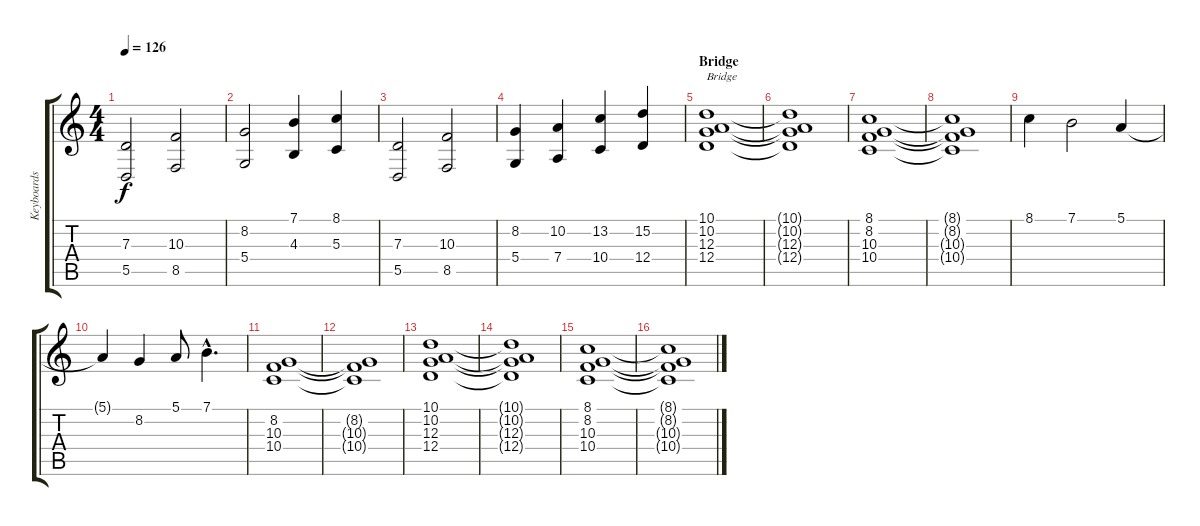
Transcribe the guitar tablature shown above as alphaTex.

\track ("Keyboards" "Keyboards") {instrument synthstrings1}
\staff {score tabs}
\tuning (E4 B3 G3 D3 A2 E2) {hide}
\ts (4 4)
\tempo 126
\clef g2
\ks c
(7.3 5.5).2{dy f} (10.3 8.5).2 |
(8.2 5.4).2 (7.1 4.3).4 (8.1 5.3).4 |
(7.3 5.5).2 (10.3 8.5).2 |
(8.2 5.4).4 (10.2 7.4).4 (13.2 10.4).4 (15.2 12.4).4 |
\section ("" "Bridge")
(10.1 10.2 12.3 12.4).1{txt "Bridge"} |
(10.1{t} 10.2{t} 12.3{t} 12.4{t}).1 |
(8.1 8.2 10.3 10.4).1 |
(8.1{t} 8.2{t} 10.3{t} 10.4{t}).1 |
8.1.4 7.1.2 5.1.4 |
5.1{t}.4 8.2.4 5.1.8 7.1{hac}.4{d} |
(8.2 10.3 10.4).1 |
(8.2{t} 10.3{t} 10.4{t}).1 |
(10.1 10.2 12.3 12.4).1 |
(10.1{t} 10.2{t} 12.3{t} 12.4{t}).1 |
(8.1 8.2 10.3 10.4).1 |
(8.1{t} 8.2{t} 10.3{t} 10.4{t}).1
